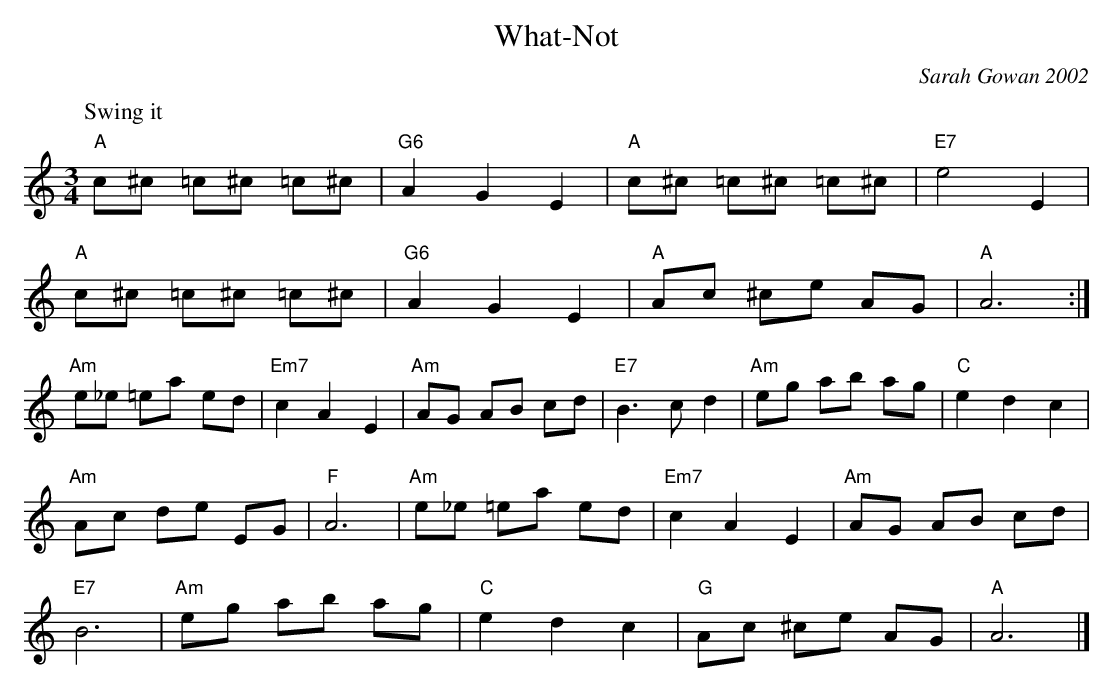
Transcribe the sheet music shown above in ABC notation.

X:1
T:What-Not
C: Sarah Gowan 2002
M:3/4
K:C
P:Swing it
 "A"c^c =c^c =c^c | "G6"A2G2E2 | "A"c^c =c^c =c^c | "E7"e4E2 |
"A"c^c =c^c =c^c | "G6"A2G2E2 | "A"Ac ^ce AG | "A"A6 :|
"Am" e_e =ea ed |"Em7"c2A2E2 |"Am" AG AB cd | "E7"B3cd2 | "Am" eg ab ag | "C"e2d2c2 |
"Am"Ac de EG | "F"A6 | "Am" e_e =ea ed | "Em7"c2A2E2 | "Am"AG AB cd |
"E7"B6 | "Am" eg ab ag | "C"e2d2c2 | "G"Ac ^ce AG | "A"A6|]
